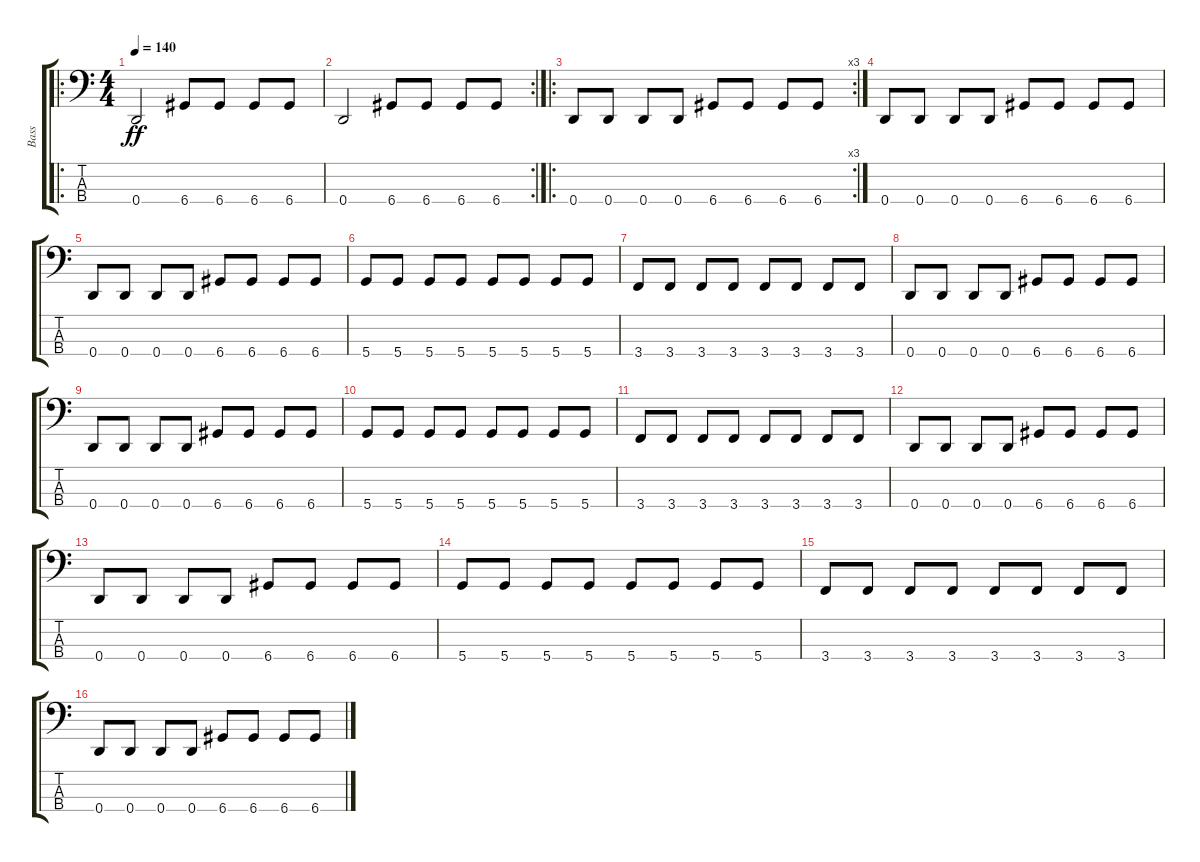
\track ("Bass" "Bass") {instrument electricbassfinger}
\staff {score tabs}
\tuning (G2 D2 A1 D1) {hide}
\ro
\ts (4 4)
\tempo 140
\clef f4
\ks c
0.4.2{dy ff} 6.4.8 6.4.8 6.4.8 6.4.8 |
\rc 2
0.4.2 6.4.8 6.4.8 6.4.8 6.4.8 |
\ro
\rc 3
0.4.8 0.4.8 0.4.8 0.4.8 6.4.8 6.4.8 6.4.8 6.4.8 |
0.4.8 0.4.8 0.4.8 0.4.8 6.4.8 6.4.8 6.4.8 6.4.8 |
0.4.8 0.4.8 0.4.8 0.4.8 6.4.8 6.4.8 6.4.8 6.4.8 |
5.4.8 5.4.8 5.4.8 5.4.8 5.4.8 5.4.8 5.4.8 5.4.8 |
3.4.8 3.4.8 3.4.8 3.4.8 3.4.8 3.4.8 3.4.8 3.4.8 |
0.4.8 0.4.8 0.4.8 0.4.8 6.4.8 6.4.8 6.4.8 6.4.8 |
0.4.8 0.4.8 0.4.8 0.4.8 6.4.8 6.4.8 6.4.8 6.4.8 |
5.4.8 5.4.8 5.4.8 5.4.8 5.4.8 5.4.8 5.4.8 5.4.8 |
3.4.8 3.4.8 3.4.8 3.4.8 3.4.8 3.4.8 3.4.8 3.4.8 |
0.4.8 0.4.8 0.4.8 0.4.8 6.4.8 6.4.8 6.4.8 6.4.8 |
0.4.8 0.4.8 0.4.8 0.4.8 6.4.8 6.4.8 6.4.8 6.4.8 |
5.4.8 5.4.8 5.4.8 5.4.8 5.4.8 5.4.8 5.4.8 5.4.8 |
3.4.8 3.4.8 3.4.8 3.4.8 3.4.8 3.4.8 3.4.8 3.4.8 |
0.4.8 0.4.8 0.4.8 0.4.8 6.4.8 6.4.8 6.4.8 6.4.8
